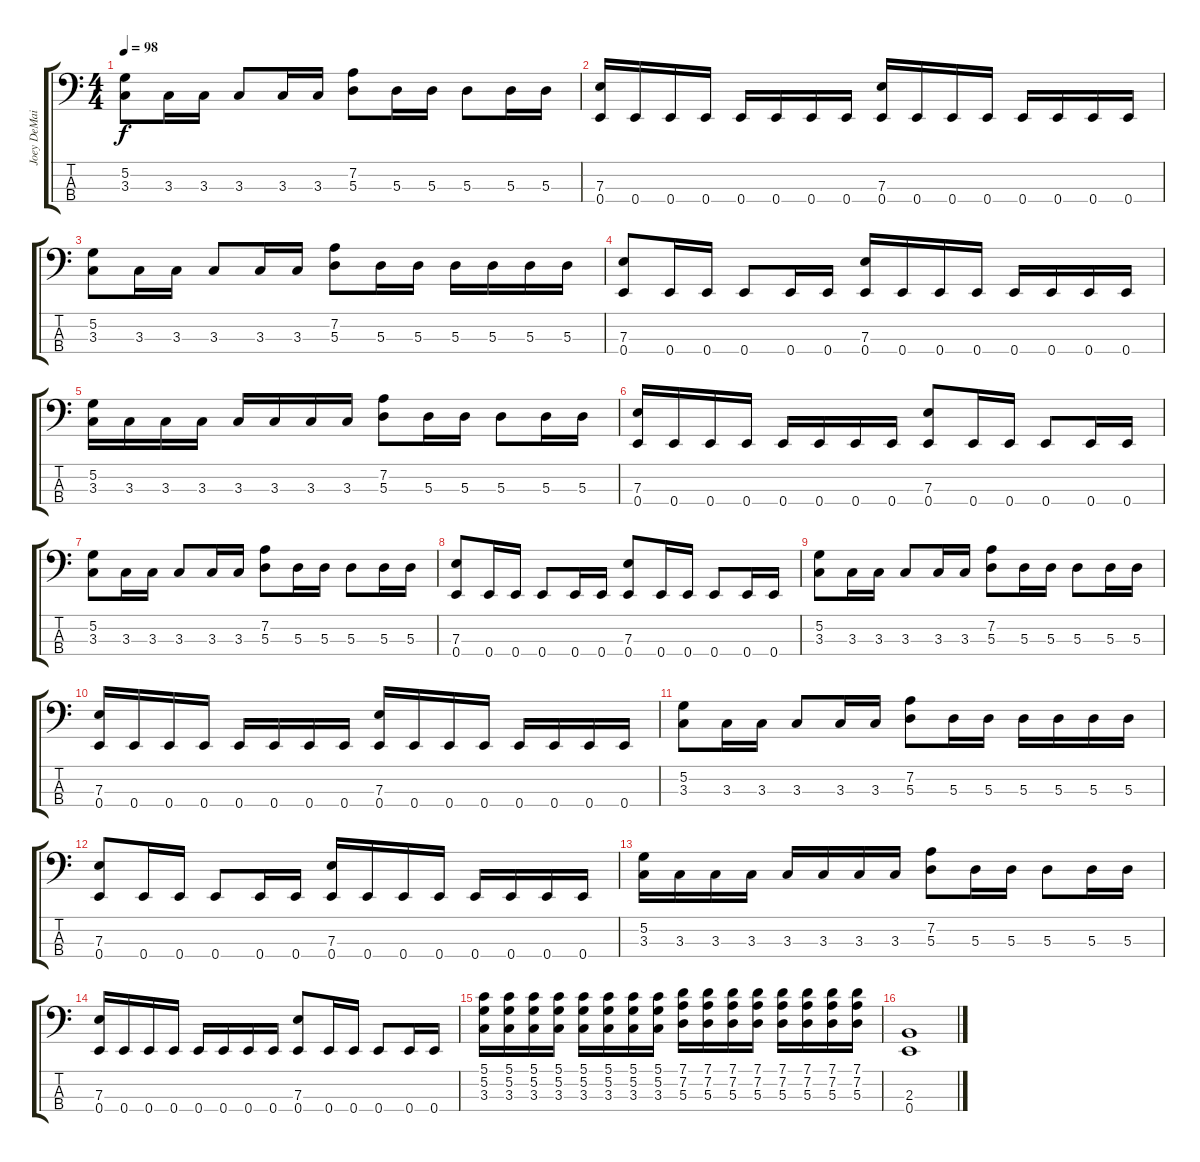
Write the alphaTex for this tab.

\track ("Joey DeMaio" "Joey DeMai") {instrument electricbasspick}
\staff {score tabs}
\tuning (G2 D2 A1 E1) {hide}
\ts (4 4)
\tempo 98
\clef f4
\ks c
(5.2 3.3).8{dy f} 3.3.16 3.3.16 3.3.8 3.3.16 3.3.16 (7.2 5.3).8 5.3.16 5.3.16 5.3.8 5.3.16 5.3.16 |
(7.3 0.4).16 0.4.16 0.4.16 0.4.16 0.4.16 0.4.16 0.4.16 0.4.16 (7.3 0.4).16 0.4.16 0.4.16 0.4.16 0.4.16 0.4.16 0.4.16 0.4.16 |
(5.2 3.3).8 3.3.16 3.3.16 3.3.8 3.3.16 3.3.16 (7.2 5.3).8 5.3.16 5.3.16 5.3.16 5.3.16 5.3.16 5.3.16 |
(7.3 0.4).8 0.4.16 0.4.16 0.4.8 0.4.16 0.4.16 (7.3 0.4).16 0.4.16 0.4.16 0.4.16 0.4.16 0.4.16 0.4.16 0.4.16 |
(5.2 3.3).16 3.3.16 3.3.16 3.3.16 3.3.16 3.3.16 3.3.16 3.3.16 (7.2 5.3).8 5.3.16 5.3.16 5.3.8 5.3.16 5.3.16 |
(7.3 0.4).16 0.4.16 0.4.16 0.4.16 0.4.16 0.4.16 0.4.16 0.4.16 (7.3 0.4).8 0.4.16 0.4.16 0.4.8 0.4.16 0.4.16 |
(5.2 3.3).8 3.3.16 3.3.16 3.3.8 3.3.16 3.3.16 (7.2 5.3).8 5.3.16 5.3.16 5.3.8 5.3.16 5.3.16 |
(7.3 0.4).8 0.4.16 0.4.16 0.4.8 0.4.16 0.4.16 (7.3 0.4).8 0.4.16 0.4.16 0.4.8 0.4.16 0.4.16 |
(5.2 3.3).8 3.3.16 3.3.16 3.3.8 3.3.16 3.3.16 (7.2 5.3).8 5.3.16 5.3.16 5.3.8 5.3.16 5.3.16 |
(7.3 0.4).16 0.4.16 0.4.16 0.4.16 0.4.16 0.4.16 0.4.16 0.4.16 (7.3 0.4).16 0.4.16 0.4.16 0.4.16 0.4.16 0.4.16 0.4.16 0.4.16 |
(5.2 3.3).8 3.3.16 3.3.16 3.3.8 3.3.16 3.3.16 (7.2 5.3).8 5.3.16 5.3.16 5.3.16 5.3.16 5.3.16 5.3.16 |
(7.3 0.4).8 0.4.16 0.4.16 0.4.8 0.4.16 0.4.16 (7.3 0.4).16 0.4.16 0.4.16 0.4.16 0.4.16 0.4.16 0.4.16 0.4.16 |
(5.2 3.3).16 3.3.16 3.3.16 3.3.16 3.3.16 3.3.16 3.3.16 3.3.16 (7.2 5.3).8 5.3.16 5.3.16 5.3.8 5.3.16 5.3.16 |
(7.3 0.4).16 0.4.16 0.4.16 0.4.16 0.4.16 0.4.16 0.4.16 0.4.16 (7.3 0.4).8 0.4.16 0.4.16 0.4.8 0.4.16 0.4.16 |
(5.1 5.2 3.3).16 (5.1 5.2 3.3).16 (5.1 5.2 3.3).16 (5.1 5.2 3.3).16 (5.1 5.2 3.3).16 (5.1 5.2 3.3).16 (5.1 5.2 3.3).16 (5.1 5.2 3.3).16 (7.1 7.2 5.3).16 (7.1 7.2 5.3).16 (7.1 7.2 5.3).16 (7.1 7.2 5.3).16 (7.1 7.2 5.3).16 (7.1 7.2 5.3).16 (7.1 7.2 5.3).16 (7.1 7.2 5.3).16 |
(2.3 0.4).1
